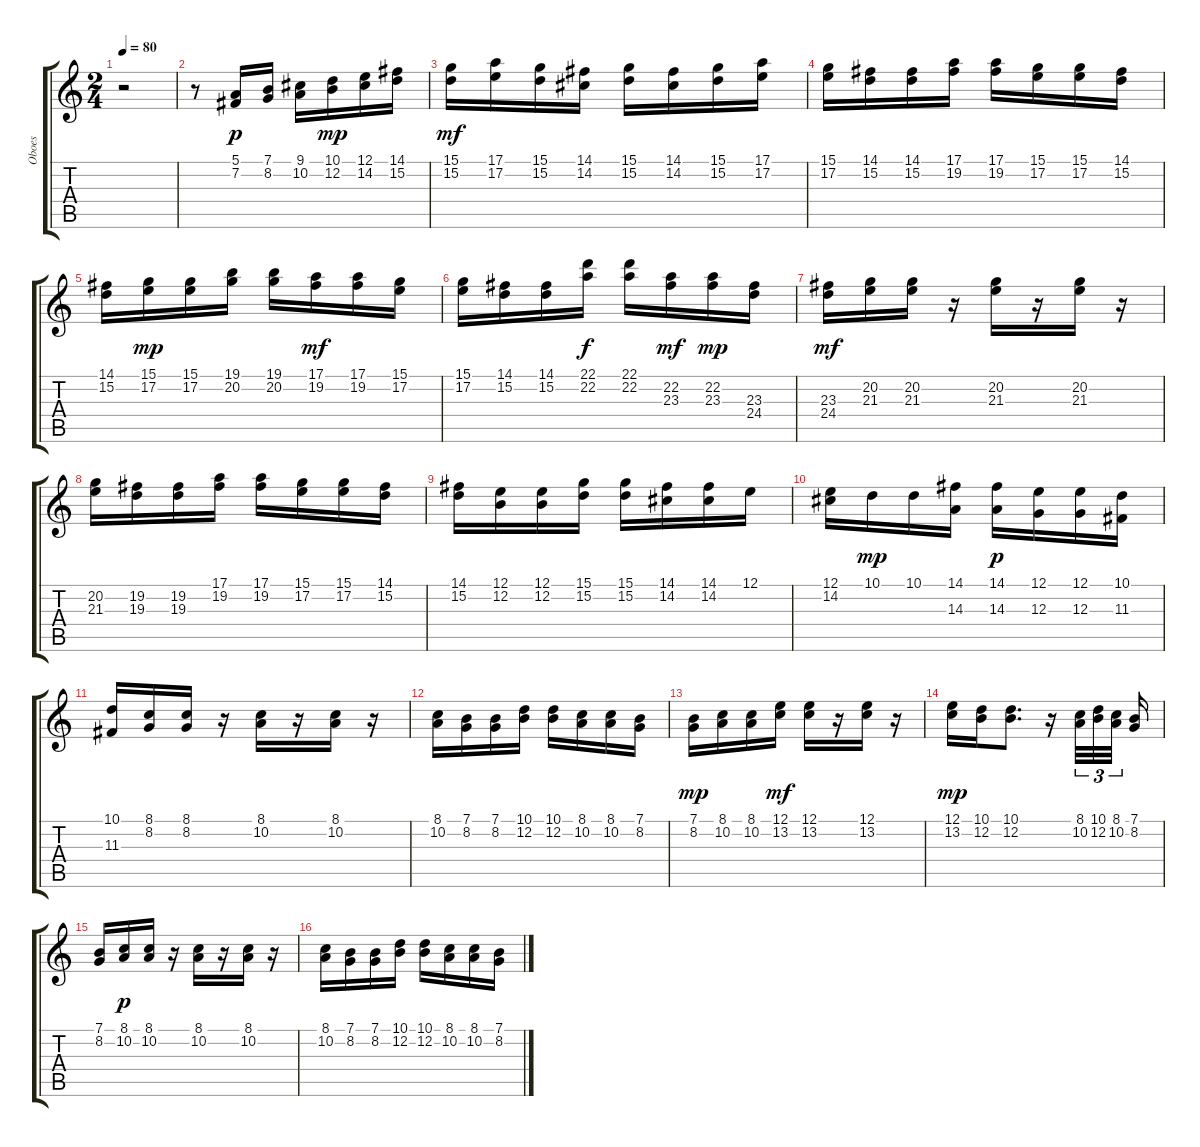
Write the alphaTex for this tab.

\track ("Oboes" "Oboes") {instrument oboe}
\staff {score tabs}
\tuning (E4 B3 G3 D3 A2 E2) {hide}
\ts (2 4)
\tempo 80
\clef g2
\ks c
r.2{dy mf} |
r.8 (5.1 7.2).16{dy p} (7.1 8.2).16 (9.1 10.2).16 (10.1 12.2).16{dy mp} (12.1 14.2).16 (14.1 15.2).16 |
(15.1 15.2).16{dy mf} (17.1 17.2).16 (15.1 15.2).16 (14.1 14.2).16 (15.1 15.2).16 (14.1 14.2).16 (15.1 15.2).16 (17.1 17.2).16 |
(15.1 17.2).16 (14.1 15.2).16 (14.1 15.2).16 (17.1 19.2).16 (17.1 19.2).16 (15.1 17.2).16 (15.1 17.2).16 (14.1 15.2).16 |
(14.1 15.2).16 (15.1 17.2).16{dy mp} (15.1 17.2).16 (19.1 20.2).16 (19.1 20.2).16 (17.1 19.2).16{dy mf} (17.1 19.2).16 (15.1 17.2).16 |
(15.1 17.2).16 (14.1 15.2).16 (14.1 15.2).16 (22.1 22.2).16{dy f} (22.1 22.2).16 (22.2 23.3).16{dy mf} (22.2 23.3).16{dy mp} (23.3 24.4).16 |
(23.3 24.4).16{dy mf} (20.2 21.3).16 (20.2 21.3).16 r.16 (20.2 21.3).16 r.16 (20.2 21.3).16 r.16 |
(20.2 21.3).16 (19.2 19.3).16 (19.2 19.3).16 (17.1 19.2).16 (17.1 19.2).16 (15.1 17.2).16 (15.1 17.2).16 (14.1 15.2).16 |
(14.1 15.2).16 (12.1 12.2).16 (12.1 12.2).16 (15.1 15.2).16 (15.1 15.2).16 (14.1 14.2).16 (14.1 14.2).16 12.1.16 |
(12.1 14.2).16 10.1.16{dy mp} 10.1.16 (14.1 14.3).16 (14.1 14.3).16{dy p} (12.1 12.3).16 (12.1 12.3).16 (10.1 11.3).16 |
(10.1 11.3).16 (8.1 8.2).16 (8.1 8.2).16 r.16 (8.1 10.2).16 r.16 (8.1 10.2).16 r.16 |
(8.1 10.2).16 (7.1 8.2).16 (7.1 8.2).16 (10.1 12.2).16 (10.1 12.2).16 (8.1 10.2).16 (8.1 10.2).16 (7.1 8.2).16 |
(7.1 8.2).16{dy mp} (8.1 10.2).16 (8.1 10.2).16 (12.1 13.2).16{dy mf} (12.1 13.2).16 r.16 (12.1 13.2).16 r.16 |
(12.1 13.2).16{dy mp} (10.1 12.2).16 (10.1 12.2).8{d} r.16 (8.1 10.2).32{tu (3 2)} (10.1 12.2).32{tu (3 2)} (8.1 10.2).32{tu (3 2) beam splitsecondary} (7.1 8.2).16 |
(7.1 8.2).16 (8.1 10.2).16{dy p} (8.1 10.2).16 r.16 (8.1 10.2).16 r.16 (8.1 10.2).16 r.16 |
(8.1 10.2).16 (7.1 8.2).16 (7.1 8.2).16 (10.1 12.2).16 (10.1 12.2).16 (8.1 10.2).16 (8.1 10.2).16 (7.1 8.2).16
